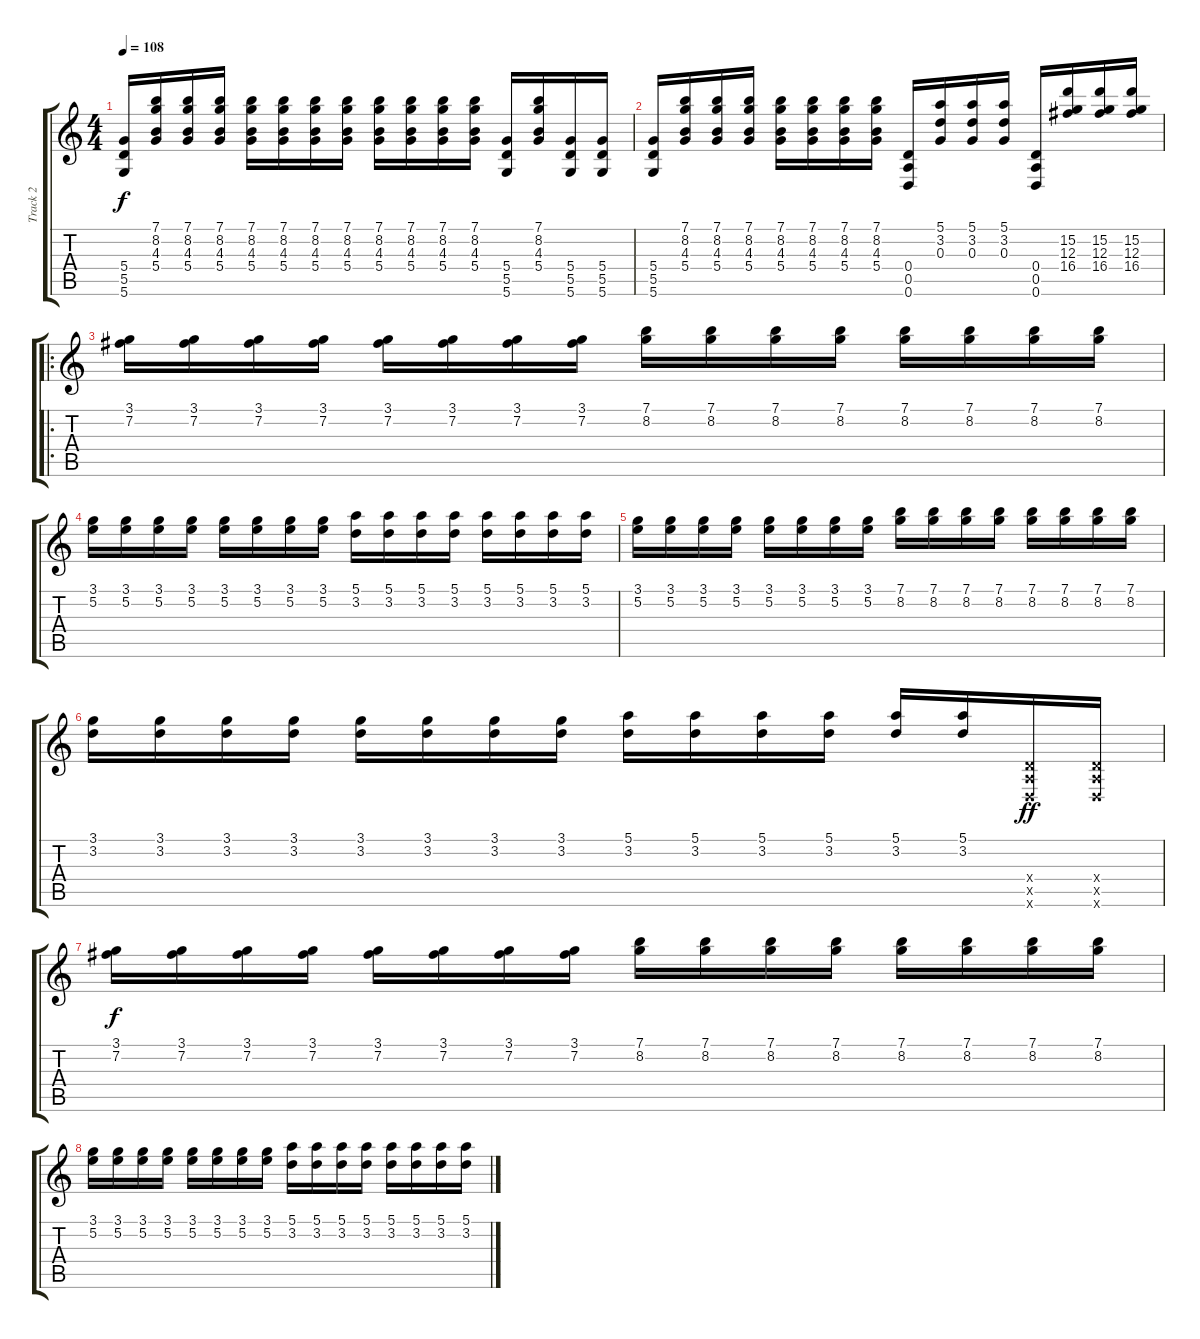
\track ("Track 2" "Track 2") {instrument distortionguitar}
\staff {score tabs}
\tuning (E4 B3 G3 D3 A2 D2) {hide}
\ts (4 4)
\tempo 108
\clef g2
\ks c
(5.4 5.5 5.6).16{dy f} (7.1 8.2 4.3 5.4).16 (7.1 8.2 4.3 5.4).16 (7.1 8.2 4.3 5.4).16 (7.1 8.2 4.3 5.4).16 (7.1 8.2 4.3 5.4).16 (7.1 8.2 4.3 5.4).16 (7.1 8.2 4.3 5.4).16 (7.1 8.2 4.3 5.4).16 (7.1 8.2 4.3 5.4).16 (7.1 8.2 4.3 5.4).16 (7.1 8.2 4.3 5.4).16 (5.4 5.5 5.6).16 (7.1 8.2 4.3 5.4).16 (5.4 5.5 5.6).16 (5.4 5.5 5.6).16 |
(5.4 5.5 5.6).16 (7.1 8.2 4.3 5.4).16 (7.1 8.2 4.3 5.4).16 (7.1 8.2 4.3 5.4).16 (7.1 8.2 4.3 5.4).16 (7.1 8.2 4.3 5.4).16 (7.1 8.2 4.3 5.4).16 (7.1 8.2 4.3 5.4).16 (0.4 0.5 0.6).16 (5.1 3.2 0.3).16 (5.1 3.2 0.3).16 (5.1 3.2 0.3).16 (0.4 0.5 0.6).16 (15.2 12.3 16.4).16 (15.2 12.3 16.4).16 (15.2 12.3 16.4).16 |
\ro
(3.1 7.2).16 (3.1 7.2).16 (3.1 7.2).16 (3.1 7.2).16 (3.1 7.2).16 (3.1 7.2).16 (3.1 7.2).16 (3.1 7.2).16 (7.1 8.2).16 (7.1 8.2).16 (7.1 8.2).16 (7.1 8.2).16 (7.1 8.2).16 (7.1 8.2).16 (7.1 8.2).16 (7.1 8.2).16 |
(3.1 5.2).16 (3.1 5.2).16 (3.1 5.2).16 (3.1 5.2).16 (3.1 5.2).16 (3.1 5.2).16 (3.1 5.2).16 (3.1 5.2).16 (5.1 3.2).16 (5.1 3.2).16 (5.1 3.2).16 (5.1 3.2).16 (5.1 3.2).16 (5.1 3.2).16 (5.1 3.2).16 (5.1 3.2).16 |
(3.1 5.2).16 (3.1 5.2).16 (3.1 5.2).16 (3.1 5.2).16 (3.1 5.2).16 (3.1 5.2).16 (3.1 5.2).16 (3.1 5.2).16 (7.1 8.2).16 (7.1 8.2).16 (7.1 8.2).16 (7.1 8.2).16 (7.1 8.2).16 (7.1 8.2).16 (7.1 8.2).16 (7.1 8.2).16 |
(3.1 3.2).16 (3.1 3.2).16 (3.1 3.2).16 (3.1 3.2).16 (3.1 3.2).16 (3.1 3.2).16 (3.1 3.2).16 (3.1 3.2).16 (5.1 3.2).16 (5.1 3.2).16 (5.1 3.2).16 (5.1 3.2).16 (5.1 3.2).16 (5.1 3.2).16 (0.4{x} 0.5{x} 0.6{x}).16{dy ff} (0.4{x} 0.5{x} 0.6{x}).16 |
(3.1 7.2).16{dy f} (3.1 7.2).16 (3.1 7.2).16 (3.1 7.2).16 (3.1 7.2).16 (3.1 7.2).16 (3.1 7.2).16 (3.1 7.2).16 (7.1 8.2).16 (7.1 8.2).16 (7.1 8.2).16 (7.1 8.2).16 (7.1 8.2).16 (7.1 8.2).16 (7.1 8.2).16 (7.1 8.2).16 |
(3.1 5.2).16 (3.1 5.2).16 (3.1 5.2).16 (3.1 5.2).16 (3.1 5.2).16 (3.1 5.2).16 (3.1 5.2).16 (3.1 5.2).16 (5.1 3.2).16 (5.1 3.2).16 (5.1 3.2).16 (5.1 3.2).16 (5.1 3.2).16 (5.1 3.2).16 (5.1 3.2).16 (5.1 3.2).16
